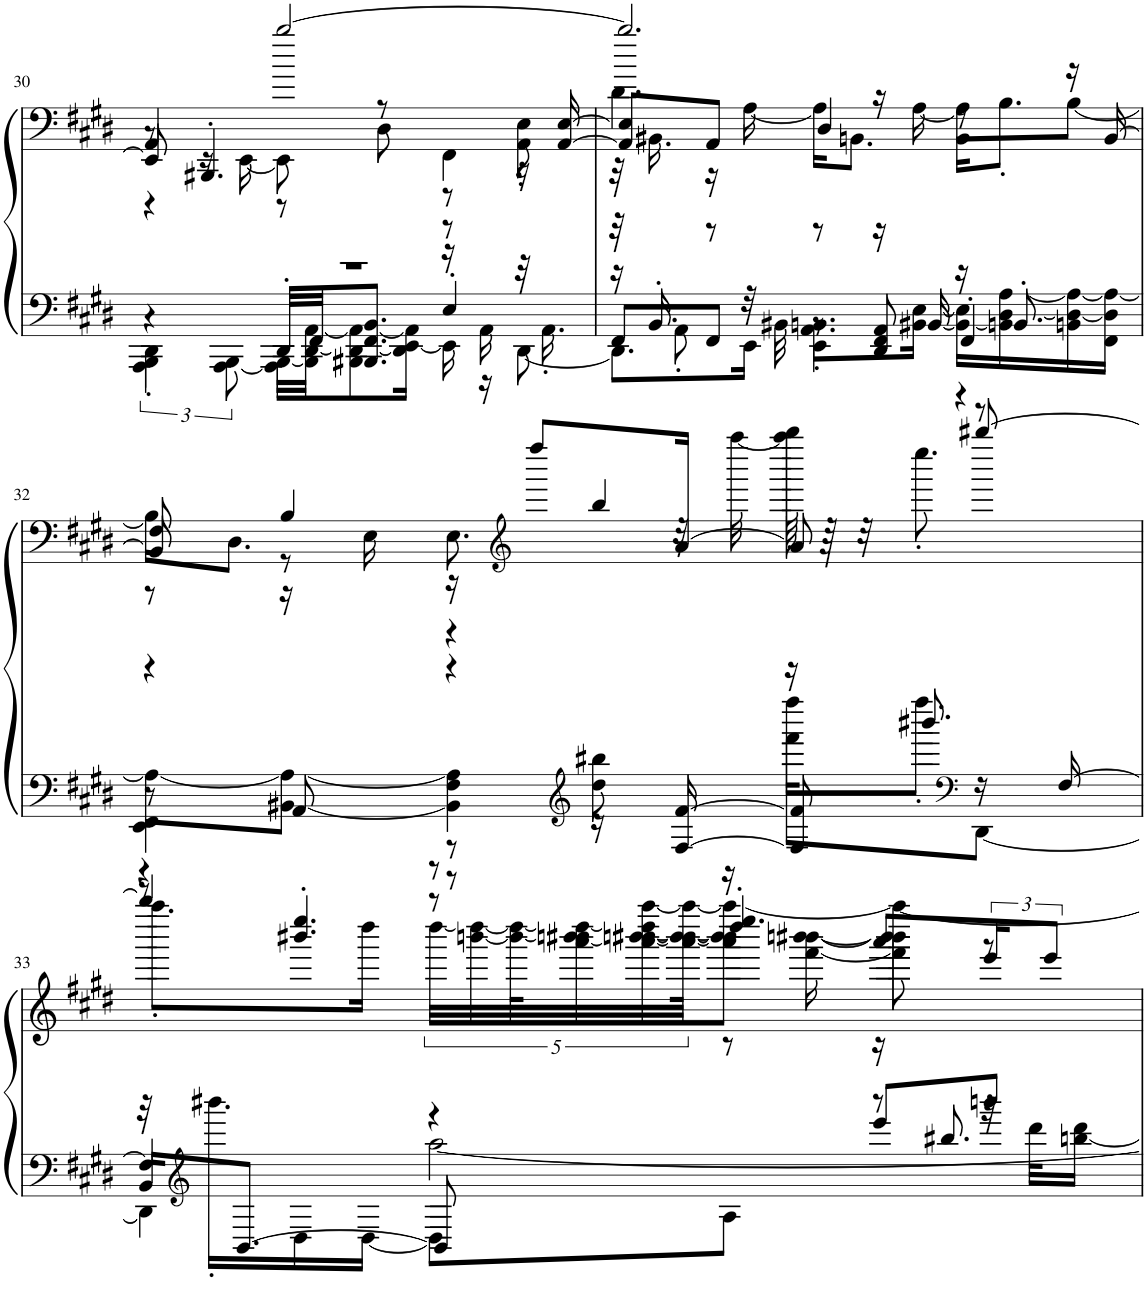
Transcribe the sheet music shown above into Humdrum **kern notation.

**kern	**kern
*part1	*part1
*staff2	*staff1
*I"Piano	*
*I'Pno.	*
!!LO:PB:g=z
*clefF4	*clefF4
*k[f#c#g#d#]	*k[f#c#g#d#]
*M3/4	*M3/4
=30	=30
*^	*^
*	*^	*	*^
*	*	*^	*	*	*^
2.r	6AAA\	4r	4BBB\' 4DD#\'	4AA/	8r	8EE/]	4r
.	.	.	.	.	16r	4.BBB#X'/	.
.	[12AAA\ 12BBB\	.	.	.	.	.	.
.	.	.	.	.	[16EE\	.	.
.	4AAA\]	32DD#'/LLL	[32BBB\LLL	[2bb/	8EE\]	.	8r
.	.	32FF#/JJ	32BBB\] [32DD#\ [32AA\JJ	.	.	.	.
.	.	8.BBB/ 8.FF#/ 8.BB/J	8BBB#X\ 8DD#\_ 8AA\_	.	.	.	.
.	.	.	.	.	8r	.	8D#\
.	.	.	16DD#\] [16EE\ 16AA\]Jk	.	.	.	.
.	16r	4E'/	16EE\]	.	4FF#\	8r	8r
.	16AA\	.	16r	.	.	.	.
.	32r	.	[8DD#\	.	.	16r	8AA\' 8E\'
.	16.AA'\	.	.	.	.	.	.
.	.	.	.	.	.	[16AA/ [16E/	.
=31	=31	=31	=31	=31	=31	=31	=31
32r	16r	8FF#/L	8.DD#\L]	2.bb/]	4.d#\	8AA/] 8E/]L	32r
16.BB'/	.	.	.	.	.	.	16.BB#X\
.	8AA'\	.	.	.	.	.	.
8r	.	8FF#/J	.	.	.	8AA/J	16r
.	32r	.	16EE\Jk	.	.	.	[16A\
.	32BB#X\	.	.	.	.	.	.
8r	8.AA\' 8.BBn\'L	8r	4EE\	.	.	4D#/	16A\KL]
.	.	.	.	.	.	.	8.BBn\J
16r	.	8DD#/ 8FF#/ 8AA/	.	.	16r	.	.
16BB/	[16BB#X\ [16E\Jk	.	.	.	[16A\	.	.
16r	16BB#\_ 16E\]LL	4FF#'/	4r	.	8A\L]	8r	16BB\KL
8.BBn'/	16BB#\] [16D#\ [16A\	.	.	.	.	.	8.B'\J
.	16BBn\ 16D#\_ 16A\_	.	.	.	[8B\J	16r	.
.	16FF#\ 16D#\] 16A\_JJ	.	.	.	.	[16BB/	.
!!LO:LB:g=z	!!	!!	!!
=32	=32	=32	=32	=32	=32	=32	=32
4r	8A\L_	8r	4EE\ 4FF#\	8F#/	16B\KL]	8BB/]	8r
.	.	.	.	.	8.D#\J	.	.
.	[8BB#X\ 8A\_J	8AA/	.	4B/	.	8r	16r
.	.	.	.	.	.	.	16E\
4r	4BB#\] 4F#\ 4A\]	8r	8r	.	8.E\	16r	4r
*	*	*	*	*clefG2	*	*	*
.	.	.	.	.	.	8ffff#/L	.
*clefG2	*	*	*	*	*	*	*
.	.	16r	8dd#\ 8bb#X\	4bb/	.	.	.
.	.	[16F#/ [16f#/	.	.	32r	[16a/Jk	.
.	.	.	.	.	[32aaaa\	.	.
16r	16ffff#\KL	8F#/] 8f#/]	8fff#\L	.	64aaaa\]	8a/]	4bbbb'\
.	.	.	.	.	64r	.	.
.	.	.	.	.	32r	.	.
8.bbb#X/	8.ffff#'\J	.	.	.	8.eeee'\	.	.
*clefF4	*	*	*	*	*	*	*
.	.	16r	[8DD#\J	[8bbbb#X/	.	8r	.
.	.	[16F#/	.	.	.	.	.
!!LO:LB:g=z	!!	!!	!!
=33	=33	=33	=33	=33	=33	=33	=33
16BB/KL	32r	4F#/]	4DD#\]	4bbbb#/]	4r	8r	8.aaaa'\L
*clefG2	*	*	*	*	*	*	*
.	16.bbb#X'\LL	.	.	.	.	.	.
[8.BB/J	.	.	.	.	.	.	.
.	16D#\	.	.	.	.	4.bbb#X/' 4.eeee/'	.
.	[16D#\JJ	.	.	.	.	.	16dddd#\Jk
8BB/]	8D#\L]	4r	[2aa\	8r	8r	.	[40dddd#\LLL
.	.	.	.	.	.	.	[40bbbn\ 40dddd#\_
.	.	.	.	.	.	.	80bbb\_ 80dddd#\_K
.	.	.	.	.	.	.	[40aaa\ 40bbbn\] 40bbb#X\ 40dddd#\_
.	.	.	.	.	.	.	40aaa\_ [40bbbn\ [40bbb#X\ 40dddd#\] [40aaaa\
.	.	.	.	.	.	.	80aaa\_ 80bbb\_ 80bbb#\_ 80aaaa\_JJK
8r	8A\J	.	.	4.dddd#/' 4.eeee/'	16r	.	8aaa\] 8bbb\] 8bbb#\] 8aaaa\_J
.	.	.	.	.	[16fff#\ [16bbbn\ [16bbb#X\	.	.
16r	8r	8eee/L	.	.	8fff#\] 8bbb\] 8bbb#\]	8aaa/L	4aaaa\_
8.bb#X/	.	.	.	.	.	.	.
.	32r	8bbbn/J	.	.	8r	24eee/K	.
.	32ddd#\KLL	.	.	.	.	.	.
.	.	.	.	.	.	12eee/J	.
.	[16bbn\ 16ddd#\JJ	.	.	.	.	.	.
*v	*v	*v	*v	*	*	*	*
*	*v	*v	*v	*v
=	=
*-	*-
